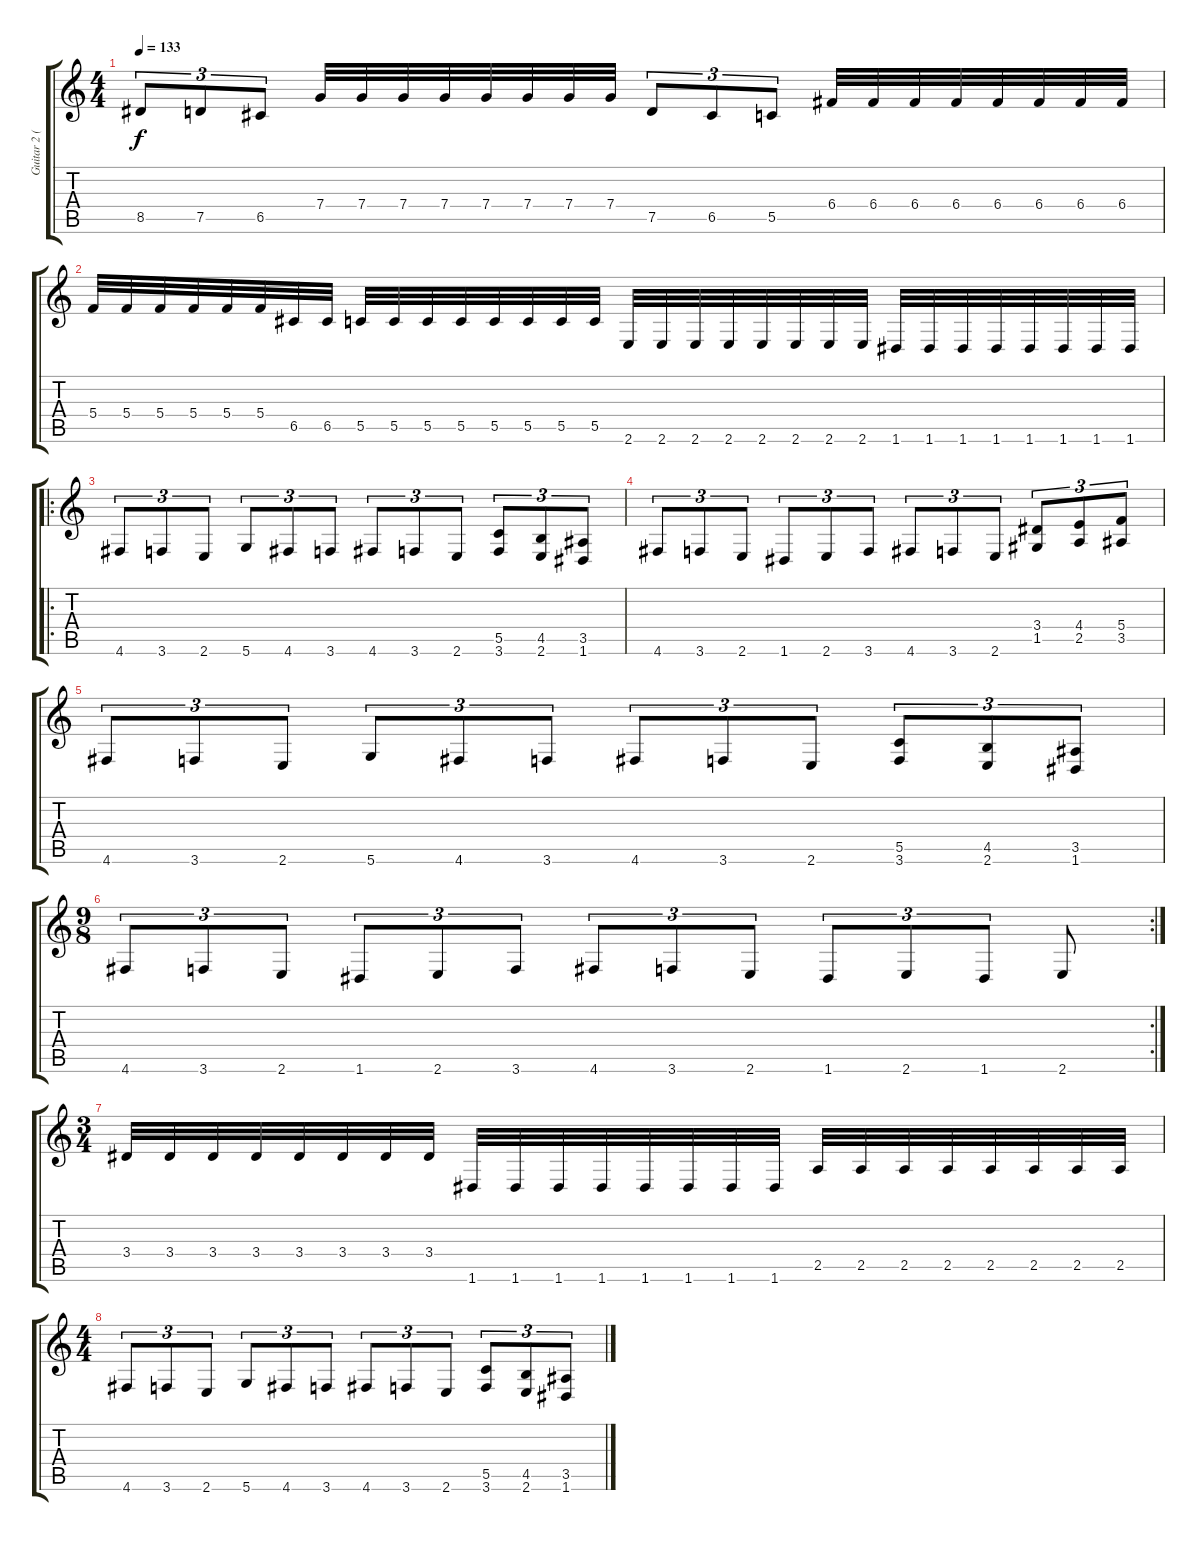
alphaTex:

\track ("Guitar 2 (Erik)" "Guitar 2 (") {instrument distortionguitar}
\staff {score tabs}
\tuning (D4 A3 F3 C3 G2 D2) {hide}
\ts (4 4)
\tempo 133
\clef g2
\ks c
8.5.8{tu (3 2) dy f} 7.5.8{tu (3 2)} 6.5.8{tu (3 2)} 7.4.32 7.4.32 7.4.32 7.4.32 7.4.32 7.4.32 7.4.32 7.4.32 7.5.8{tu (3 2)} 6.5.8{tu (3 2)} 5.5.8{tu (3 2)} 6.4.32 6.4.32 6.4.32 6.4.32 6.4.32 6.4.32 6.4.32 6.4.32 |
5.4.32 5.4.32 5.4.32 5.4.32 5.4.32 5.4.32 6.5.32 6.5.32 5.5.32 5.5.32 5.5.32 5.5.32 5.5.32 5.5.32 5.5.32 5.5.32 2.6.32 2.6.32 2.6.32 2.6.32 2.6.32 2.6.32 2.6.32 2.6.32 1.6.32 1.6.32 1.6.32 1.6.32 1.6.32 1.6.32 1.6.32 1.6.32 |
\ro
4.6.8{tu (3 2)} 3.6.8{tu (3 2)} 2.6.8{tu (3 2)} 5.6.8{tu (3 2)} 4.6.8{tu (3 2)} 3.6.8{tu (3 2)} 4.6.8{tu (3 2)} 3.6.8{tu (3 2)} 2.6.8{tu (3 2)} (5.5 3.6).8{tu (3 2)} (4.5 2.6).8{tu (3 2)} (3.5 1.6).8{tu (3 2)} |
4.6.8{tu (3 2)} 3.6.8{tu (3 2)} 2.6.8{tu (3 2)} 1.6.8{tu (3 2)} 2.6.8{tu (3 2)} 3.6.8{tu (3 2)} 4.6.8{tu (3 2)} 3.6.8{tu (3 2)} 2.6.8{tu (3 2)} (3.4 1.5).8{tu (3 2)} (4.4 2.5).8{tu (3 2)} (5.4 3.5).8{tu (3 2)} |
4.6.8{tu (3 2)} 3.6.8{tu (3 2)} 2.6.8{tu (3 2)} 5.6.8{tu (3 2)} 4.6.8{tu (3 2)} 3.6.8{tu (3 2)} 4.6.8{tu (3 2)} 3.6.8{tu (3 2)} 2.6.8{tu (3 2)} (5.5 3.6).8{tu (3 2)} (4.5 2.6).8{tu (3 2)} (3.5 1.6).8{tu (3 2)} |
\rc 2
\ts (9 8)
4.6.8{tu (3 2)} 3.6.8{tu (3 2)} 2.6.8{tu (3 2)} 1.6.8{tu (3 2)} 2.6.8{tu (3 2)} 3.6.8{tu (3 2)} 4.6.8{tu (3 2)} 3.6.8{tu (3 2)} 2.6.8{tu (3 2)} 1.6.8{tu (3 2)} 2.6.8{tu (3 2)} 1.6.8{tu (3 2)} 2.6.8 |
\ts (3 4)
3.4.32 3.4.32 3.4.32 3.4.32 3.4.32 3.4.32 3.4.32 3.4.32 1.6.32 1.6.32 1.6.32 1.6.32 1.6.32 1.6.32 1.6.32 1.6.32 2.5.32 2.5.32 2.5.32 2.5.32 2.5.32 2.5.32 2.5.32 2.5.32 |
\ts (4 4)
4.6.8{tu (3 2)} 3.6.8{tu (3 2)} 2.6.8{tu (3 2)} 5.6.8{tu (3 2)} 4.6.8{tu (3 2)} 3.6.8{tu (3 2)} 4.6.8{tu (3 2)} 3.6.8{tu (3 2)} 2.6.8{tu (3 2)} (5.5 3.6).8{tu (3 2)} (4.5 2.6).8{tu (3 2)} (3.5 1.6).8{tu (3 2)}
